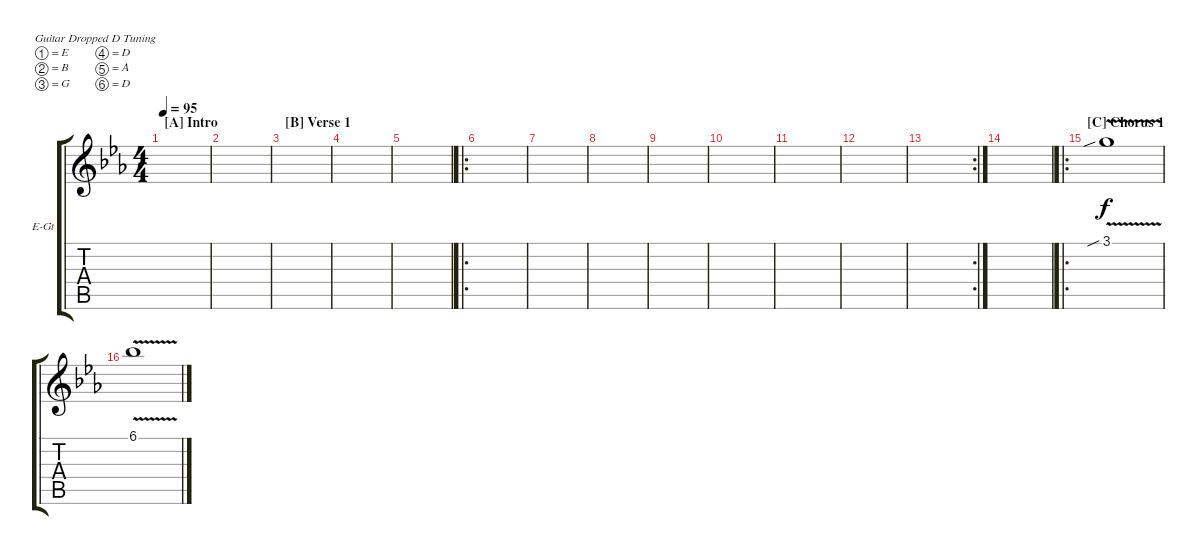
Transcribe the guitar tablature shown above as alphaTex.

\bracketExtendMode groupsimilarinstruments
\firstSystemTrackNameOrientation horizontal
\otherSystemsTrackNameOrientation horizontal
\track ("Gtr 3" "E-Gt") {instrument acousticgrandpiano}
\staff {score tabs}
\tuning (E4 B3 G3 D3 A2 D2)
\displaytranspose 12
\ts (4 4)
\section ("A" "Intro")
\tempo 95
\clef g2
\ks eb
|
\section ("" "")
|
\section ("B" "Verse 1")
|
|
|
\ro
\section ("" "")
|
|
|
|
|
|
|
\rc 2
|
\section ("" "")
|
\ro
\section ("C" "Chorus 1")
3.1{v sib}.1 |
6.1{v}.1
